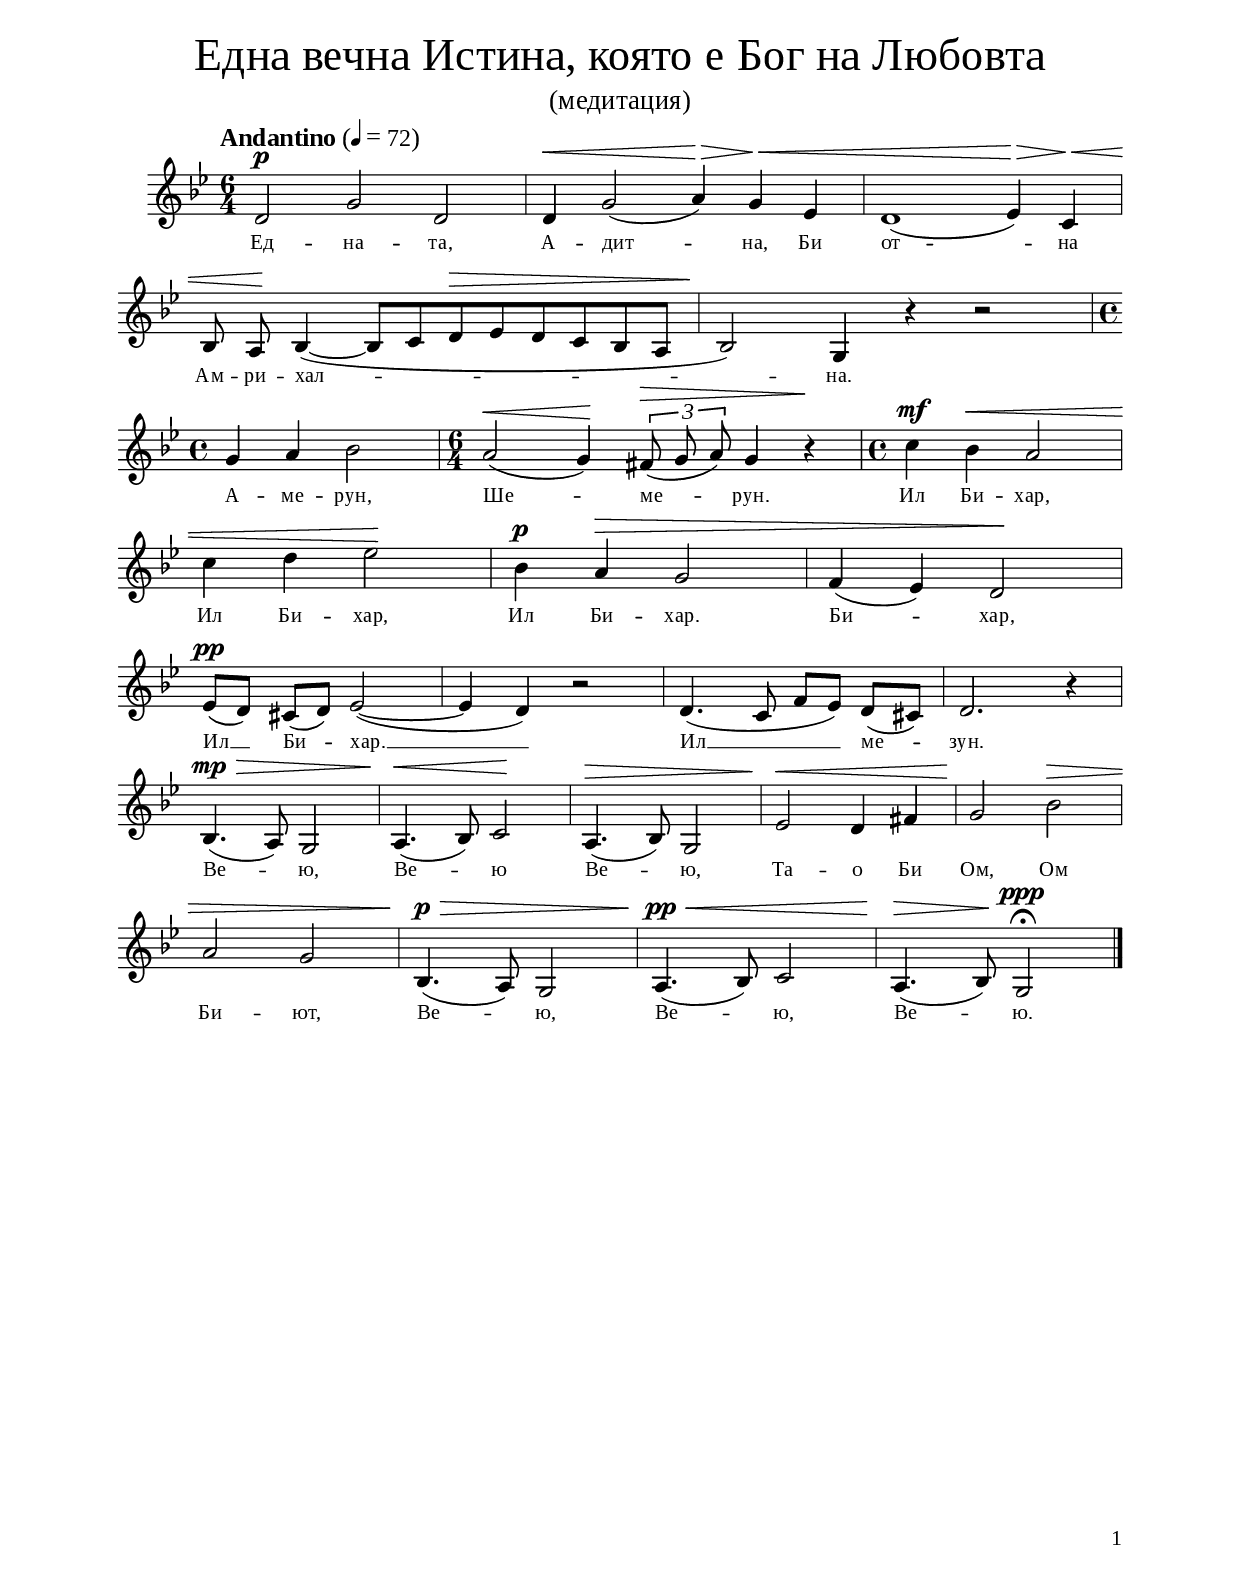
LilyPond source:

\version "2.24.4"

% include paper part and global functions
\include "include/globals.ily"

\bookpart {
  \label #'ref201
  \tocItem \markup "Една вечна Истина, която е Бог на Любовта"
  \include "include/bookpart-paper.ily"
  \score {
    \include "include/score-layout.ily"

    \new Voice \relative c' {
      \clef treble
      \key g \minor
      \time 6/4
      \tempoFunc "Andantino" 4 "72"
      \autoBeamOff
      d2^\p  g2  d2 |
      d4^\<  g2 (  a4 ) \! \>  g4 \!
      \<  es4 | % 3
      d1 (  es4 ) \! \>  c4 \! \<
      | \break
      bes8 a8 \! bes4 ~ ( \! bes8  [ c8 d8^\>  es8 d8  c8 bes8  a8] |
      bes2 \!  ) g4 r4 r2 | \break % 6
      \time 4/4 g'4 a4 bes2 |
      \time 6/4 a2 (^\<  g4\! )
      \times 2/3  {
        fis8 ( \!^\>  g8  a8 )
      } g4 r4 \! | % 8
      \time 4/4  | % 8
      c4^\mf  bes4^\<  a2 | \break % 9
      c4  d4  es2 \! |
      bes4 ^\p  a4^\>  g2 | % 11
      f4 (  es4 )  d2 \! \break | % 12
      es8 ( [ ^\pp  d8 ) ]  cis8 ( [  d8) ]  es2 ( ~ | % 13
      es4  d4 ) r2 | % 14
      d4. (  c8  f8 [  es8 ) ]  d8
      ( [  cis8 ) ] | % 15
      d2. r4 \break | % 16
      bes4. ( ^\mp^\>  a8 )  g2 | % 17
      a4. ( \! \<  bes8 )  c2 \! | % 18
      a4. ( ^\>  bes8 )  g2 | % 19
      es'2 \! ^\<  d4  fis4 |
      g2 \!  bes2 ^\> \break | % 21
      a2  g2 | % 22
      bes,4. ( \! \p \>  a8 )  g2 | % 23
      a4. ( \! \pp \<  bes8 )  c2 | % 24
      a4. ( \! \>  bes8 ) \!  g2 ^\fermata ^\ppp
      \bar "|."
    }
    \addlyrics {
      Ед -- на -- та, А -- дит -- на,
      Би от -- на Ам -- ри -- хал --
      на. А -- ме -- рун, Ше -- ме --  рун.
      Ил Би -- хар, Ил Би -- хар, Ил Би
      -- хар. Би -- хар, Ил __  Би --
      хар. __  Ил __    ме  --
      зун. Ве -- ю, Ве -- ю Ве -- ю, Та -- о Би Ом, Ом Би --
      ют, Ве -- ю, Ве -- ю, Ве --
      ю.}

      \header {
        title = \titleFunc #'ref_desc_16 "Една вечна Истина, която е Бог на Любовта" "Edna večna Istina, kojato e Bog na Ljubovta"
        subtitle = \markup \normal-text \huge "(медитация)"
      }

      \midi{}

    } % score


  } % bookpart

  % Più mosso
  %
